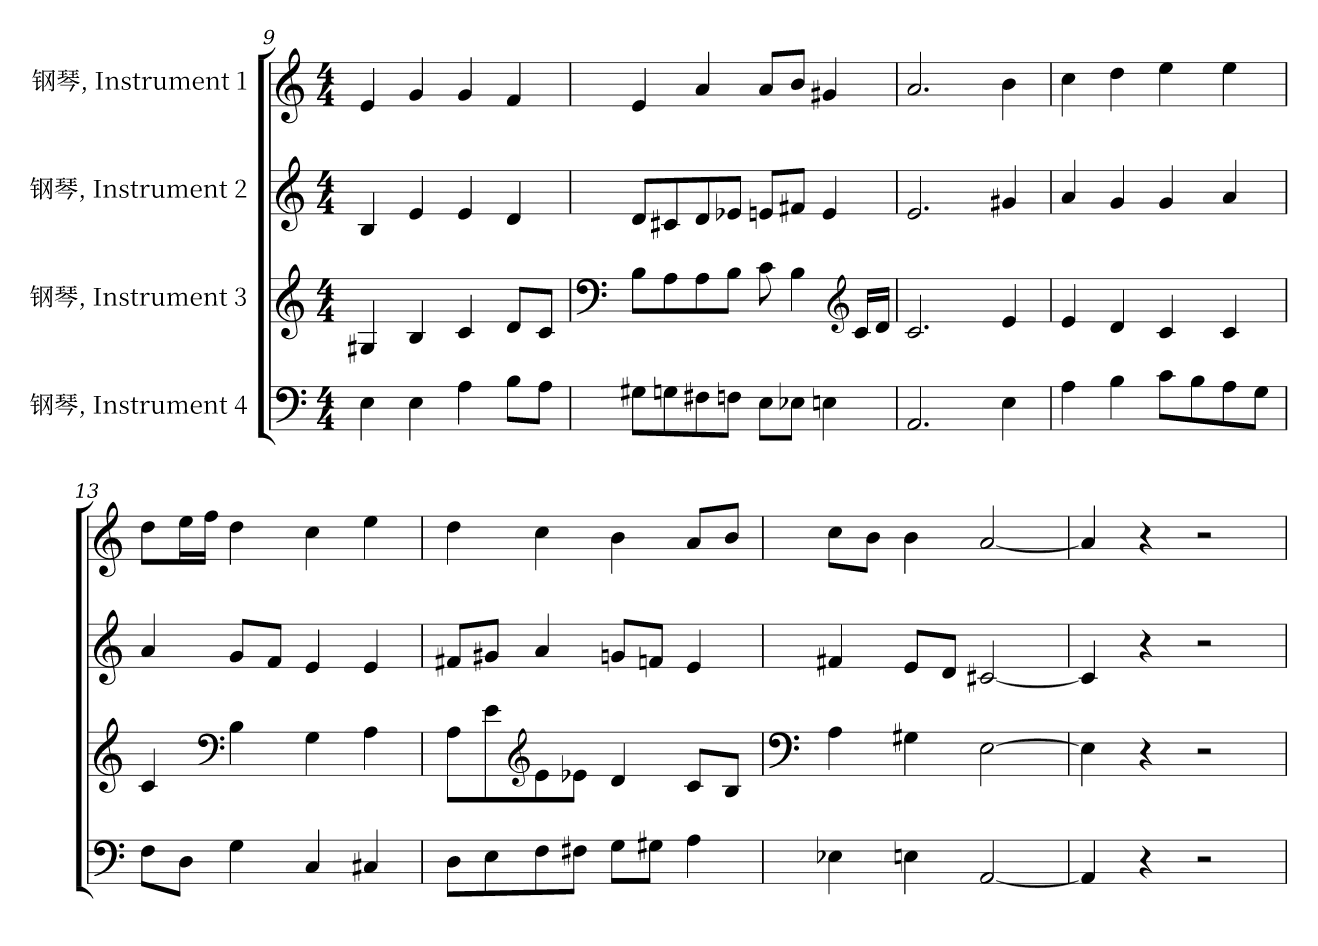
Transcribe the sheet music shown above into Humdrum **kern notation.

**kern	**kern	**kern	**kern
*part4	*part3	*part2	*part1
*staff4	*staff3	*staff2	*staff1
*I"钢琴, Instrument 4	*I"钢琴, Instrument 3	*I"钢琴, Instrument 2	*I"钢琴, Instrument 1
!!LO:LB:g=z
*clefF4	*clefG2	*clefG2	*clefG2
*k[]	*k[]	*k[]	*k[]
*M4/4	*M4/4	*M4/4	*M4/4
=9	=9	=9	=9
4E\	4G#X/	4B/	4e/
4E\	4B/	4e/	4g/
4A\	4c/	4e/	4g/
8B\L	8d/L	4d/	4f/
8A\J	8c/J	.	.
=10	=10	=10	=10
*	*clefF4	*	*
8G#X\L	8B\L	8d/L	4e/
8Gn\	8A\	8c#X/	.
8F#X\	8A\	8d/	4a/
8Fn\J	8B\J	8e-X/J	.
8E\L	8c\	8en/L	8a/L
8E-X\J	4B\	8f#X/J	8b/J
4En\	.	4e/	4g#X/
*	*clefG2	*	*
.	16c/LL	.	.
.	16d/JJ	.	.
=11	=11	=11	=11
2.AA/	2.c/	2.e/	2.a/
4E\	4e/	4g#X/	4b\
=12	=12	=12	=12
4A\	4e/	4a/	4cc\
4B\	4d/	4g/	4dd\
8c\L	4c/	4g/	4ee\
8B\	.	.	.
8A\	4c/	4a/	4ee\
8G\J	.	.	.
=13	=13	=13	=13
8F\L	4c/	4a/	8dd\L
8D\J	.	.	16ee\L
.	.	.	16ff\JJ
*	*clefF4	*	*
4G\	4B\	8g/L	4dd\
.	.	8f/J	.
4C/	4G\	4e/	4cc\
4C#X/	4A\	4e/	4ee\
!!LO:PB:g=z
=14	=14	=14	=14
8D\L	8A\L	8f#X/L	4dd\
8E\	8e\	8g#X/J	.
*	*clefG2	*	*
8F\	8e\	4a/	4cc\
8F#X\J	8e-X\J	.	.
8G\L	4d/	8gn/L	4b\
8G#X\J	.	8fn/J	.
4A\	8c/L	4e/	8a/L
.	8B/J	.	8b/J
=15	=15	=15	=15
*	*clefF4	*	*
4E-X\	4A\	4f#X/	8cc\L
.	.	.	8b\J
4En\	4G#X\	8e/L	4b\
.	.	8d/J	.
[2AA/	[2E\	[2c#X/	[2a/
=16	=16	=16	=16
4AA/]	4E\]	4c#/]	4a/]
4r	4r	4r	4r
2r	2r	2r	2r
=	=	=	=
*-	*-	*-	*-
